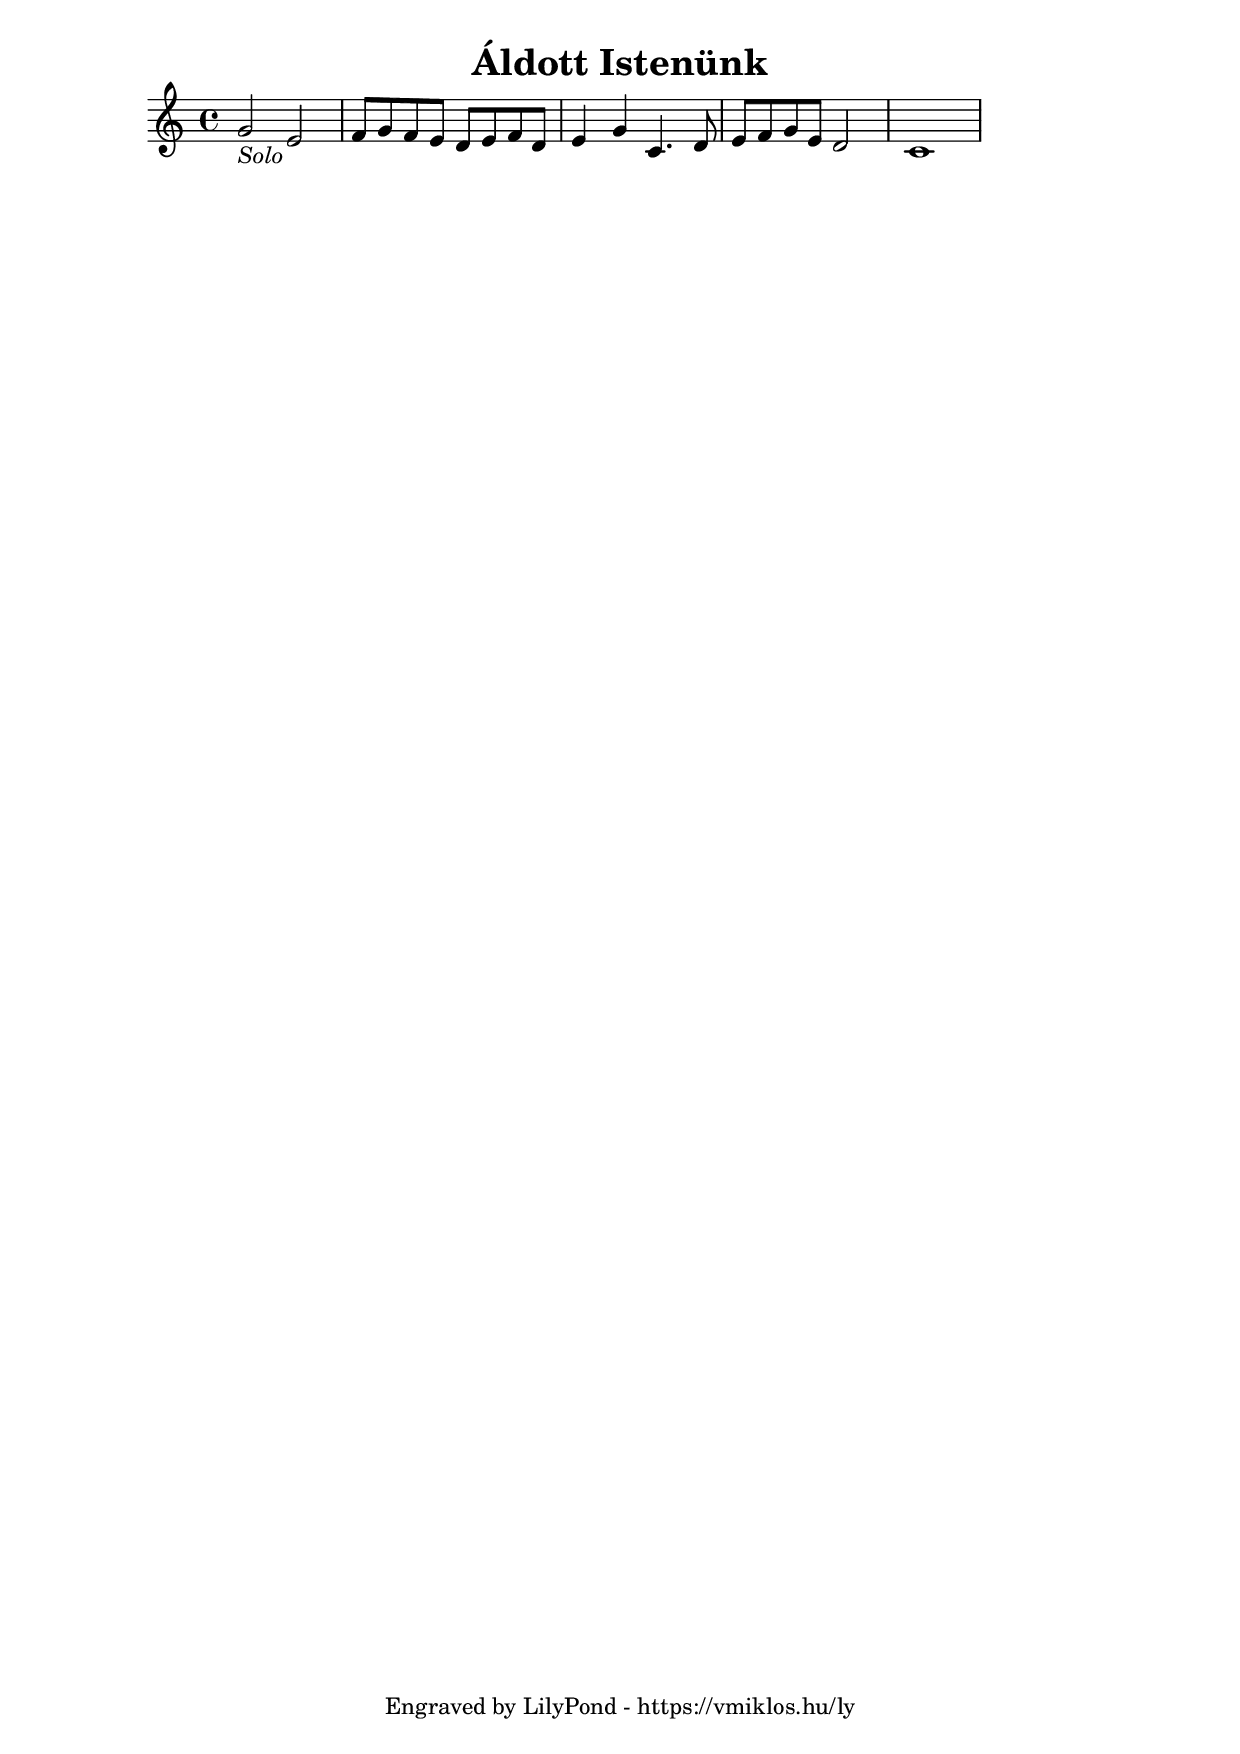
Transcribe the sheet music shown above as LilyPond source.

\version "2.12.1"

\header {
	title = "Áldott Istenünk"
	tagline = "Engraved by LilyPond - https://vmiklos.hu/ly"
}

\score {
	<<
	\relative c'
	{
		\time 4/4
		g'2_\markup { \italic Solo } e2 | f8 g8 f8 e8 d8 e8 f8 d8 |
		e4 g4 c,4. d8 | e8 f8 g8 e8 d2 | c1
	}
	>>
}
